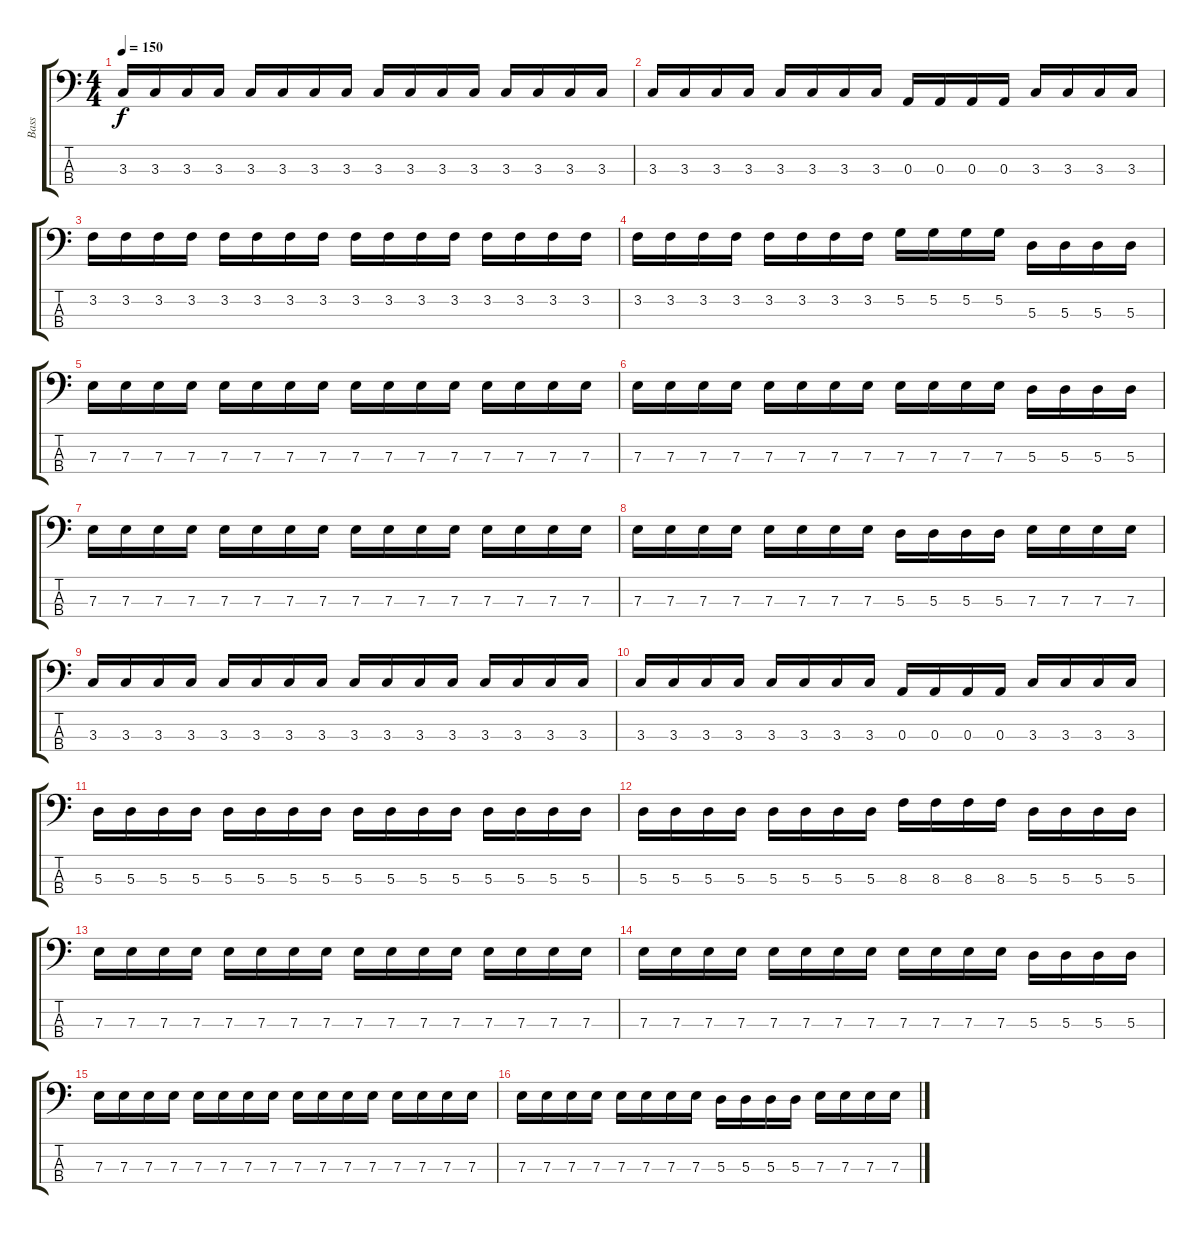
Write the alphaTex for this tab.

\track ("Bass" "Bass") {instrument electricbasspick}
\staff {score tabs}
\tuning (G2 D2 A1 E1) {hide}
\ts (4 4)
\tempo 150
\clef f4
\ks c
3.3.16{dy f} 3.3.16 3.3.16 3.3.16 3.3.16 3.3.16 3.3.16 3.3.16 3.3.16 3.3.16 3.3.16 3.3.16 3.3.16 3.3.16 3.3.16 3.3.16 |
3.3.16 3.3.16 3.3.16 3.3.16 3.3.16 3.3.16 3.3.16 3.3.16 0.3.16 0.3.16 0.3.16 0.3.16 3.3.16 3.3.16 3.3.16 3.3.16 |
3.2.16 3.2.16 3.2.16 3.2.16 3.2.16 3.2.16 3.2.16 3.2.16 3.2.16 3.2.16 3.2.16 3.2.16 3.2.16 3.2.16 3.2.16 3.2.16 |
3.2.16 3.2.16 3.2.16 3.2.16 3.2.16 3.2.16 3.2.16 3.2.16 5.2.16 5.2.16 5.2.16 5.2.16 5.3.16 5.3.16 5.3.16 5.3.16 |
7.3.16 7.3.16 7.3.16 7.3.16 7.3.16 7.3.16 7.3.16 7.3.16 7.3.16 7.3.16 7.3.16 7.3.16 7.3.16 7.3.16 7.3.16 7.3.16 |
7.3.16 7.3.16 7.3.16 7.3.16 7.3.16 7.3.16 7.3.16 7.3.16 7.3.16 7.3.16 7.3.16 7.3.16 5.3.16 5.3.16 5.3.16 5.3.16 |
7.3.16 7.3.16 7.3.16 7.3.16 7.3.16 7.3.16 7.3.16 7.3.16 7.3.16 7.3.16 7.3.16 7.3.16 7.3.16 7.3.16 7.3.16 7.3.16 |
7.3.16 7.3.16 7.3.16 7.3.16 7.3.16 7.3.16 7.3.16 7.3.16 5.3.16 5.3.16 5.3.16 5.3.16 7.3.16 7.3.16 7.3.16 7.3.16 |
3.3.16 3.3.16 3.3.16 3.3.16 3.3.16 3.3.16 3.3.16 3.3.16 3.3.16 3.3.16 3.3.16 3.3.16 3.3.16 3.3.16 3.3.16 3.3.16 |
3.3.16 3.3.16 3.3.16 3.3.16 3.3.16 3.3.16 3.3.16 3.3.16 0.3.16 0.3.16 0.3.16 0.3.16 3.3.16 3.3.16 3.3.16 3.3.16 |
5.3.16 5.3.16 5.3.16 5.3.16 5.3.16 5.3.16 5.3.16 5.3.16 5.3.16 5.3.16 5.3.16 5.3.16 5.3.16 5.3.16 5.3.16 5.3.16 |
5.3.16 5.3.16 5.3.16 5.3.16 5.3.16 5.3.16 5.3.16 5.3.16 8.3.16 8.3.16 8.3.16 8.3.16 5.3.16 5.3.16 5.3.16 5.3.16 |
7.3.16 7.3.16 7.3.16 7.3.16 7.3.16 7.3.16 7.3.16 7.3.16 7.3.16 7.3.16 7.3.16 7.3.16 7.3.16 7.3.16 7.3.16 7.3.16 |
7.3.16 7.3.16 7.3.16 7.3.16 7.3.16 7.3.16 7.3.16 7.3.16 7.3.16 7.3.16 7.3.16 7.3.16 5.3.16 5.3.16 5.3.16 5.3.16 |
7.3.16 7.3.16 7.3.16 7.3.16 7.3.16 7.3.16 7.3.16 7.3.16 7.3.16 7.3.16 7.3.16 7.3.16 7.3.16 7.3.16 7.3.16 7.3.16 |
7.3.16 7.3.16 7.3.16 7.3.16 7.3.16 7.3.16 7.3.16 7.3.16 5.3.16 5.3.16 5.3.16 5.3.16 7.3.16 7.3.16 7.3.16 7.3.16
